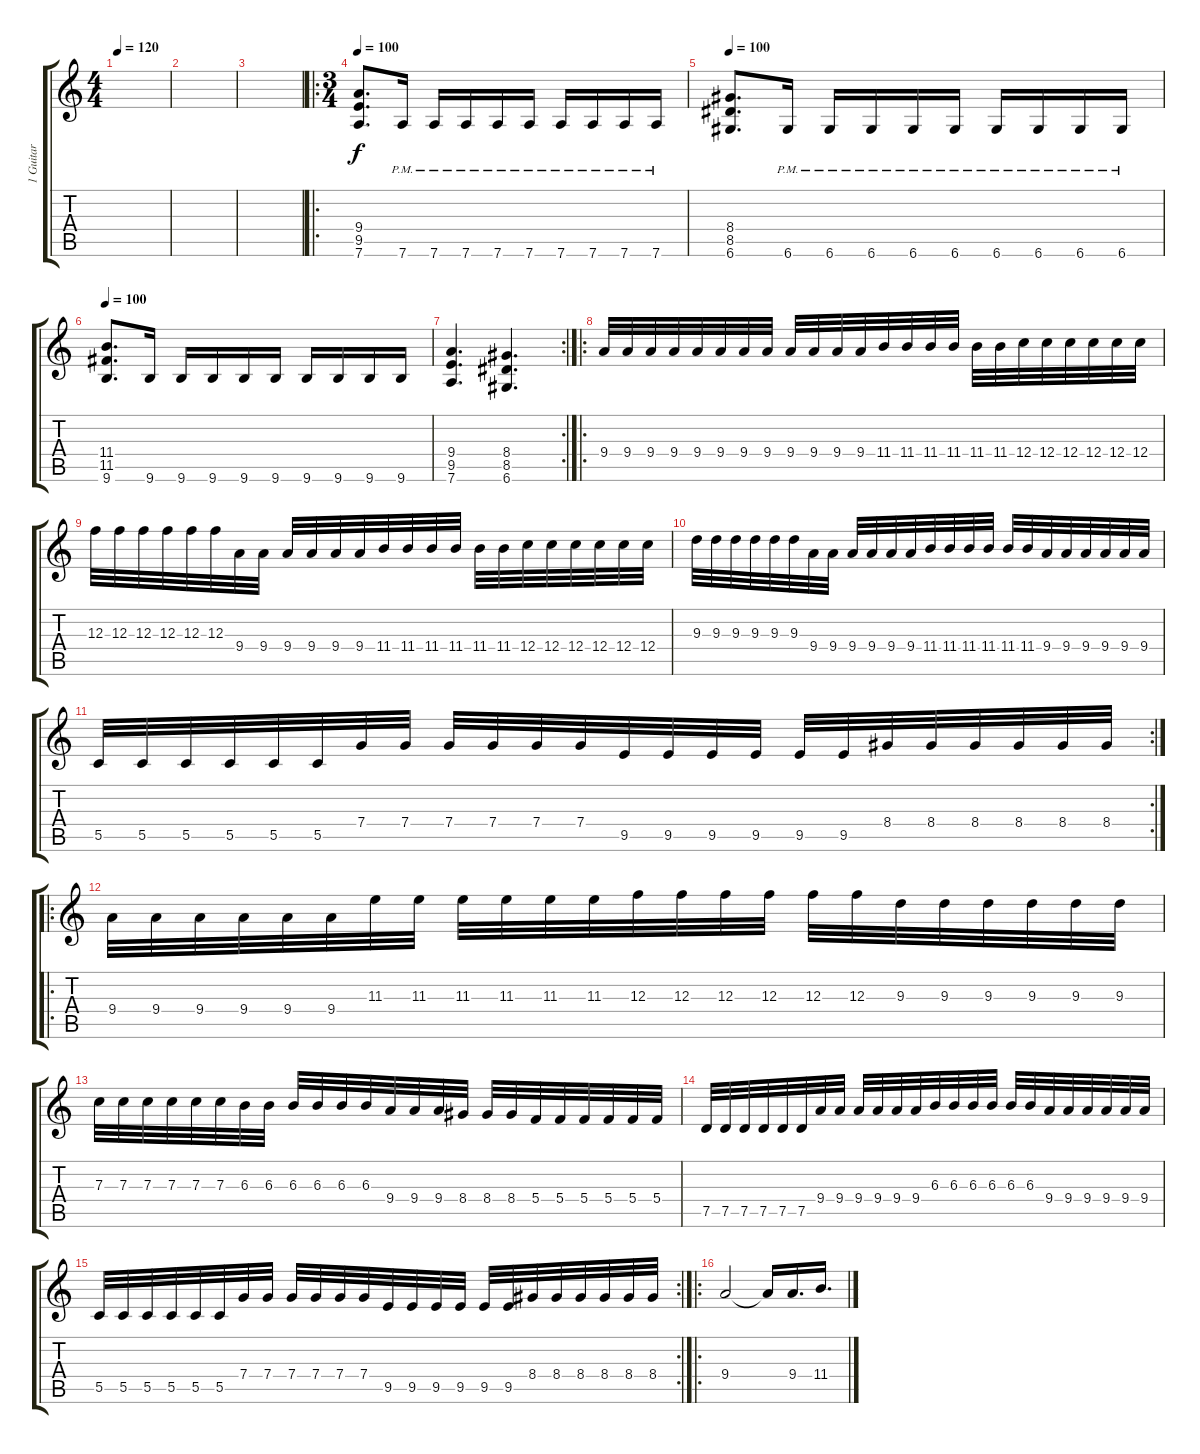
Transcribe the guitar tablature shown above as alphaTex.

\track ("1 Guitar" "1 Guitar") {instrument distortionguitar}
\staff {score tabs}
\tuning (D4 A3 F3 C3 G2 D2) {hide}
\ts (4 4)
\tempo 120
\clef g2
\ks c
|
|
|
\ro
\ts (3 4)
\tempo 100
(9.4 9.5 7.6).8{d} 7.6{pm}.16 7.6{pm}.16 7.6{pm}.16 7.6{pm}.16 7.6{pm}.16 7.6{pm}.16 7.6{pm}.16 7.6{pm}.16 7.6{pm}.16 |
\tempo 100
(8.4 8.5 6.6).8{d} 6.6{pm}.16 6.6{pm}.16 6.6{pm}.16 6.6{pm}.16 6.6{pm}.16 6.6{pm}.16 6.6{pm}.16 6.6{pm}.16 6.6{pm}.16 |
\tempo 100
(11.4 11.5 9.6).8{d} 9.6.16 9.6.16 9.6.16 9.6.16 9.6.16 9.6.16 9.6.16 9.6.16 9.6.16 |
\rc 2
(9.4 9.5 7.6).4{d} (8.4 8.5 6.6).4{d} |
\ro
9.4.32 9.4.32 9.4.32 9.4.32 9.4.32 9.4.32 9.4.32 9.4.32 9.4.32 9.4.32 9.4.32 9.4.32 11.4.32 11.4.32 11.4.32 11.4.32 11.4.32 11.4.32 12.4.32 12.4.32 12.4.32 12.4.32 12.4.32 12.4.32 |
12.3.32 12.3.32 12.3.32 12.3.32 12.3.32 12.3.32 9.4.32 9.4.32 9.4.32 9.4.32 9.4.32 9.4.32 11.4.32 11.4.32 11.4.32 11.4.32 11.4.32 11.4.32 12.4.32 12.4.32 12.4.32 12.4.32 12.4.32 12.4.32 |
9.3.32 9.3.32 9.3.32 9.3.32 9.3.32 9.3.32 9.4.32 9.4.32 9.4.32 9.4.32 9.4.32 9.4.32 11.4.32 11.4.32 11.4.32 11.4.32 11.4.32 11.4.32 9.4.32 9.4.32 9.4.32 9.4.32 9.4.32 9.4.32 |
\rc 2
5.5.32 5.5.32 5.5.32 5.5.32 5.5.32 5.5.32 7.4.32 7.4.32 7.4.32 7.4.32 7.4.32 7.4.32 9.5.32 9.5.32 9.5.32 9.5.32 9.5.32 9.5.32 8.4.32 8.4.32 8.4.32 8.4.32 8.4.32 8.4.32 |
\ro
9.4.32 9.4.32 9.4.32 9.4.32 9.4.32 9.4.32 11.3.32 11.3.32 11.3.32 11.3.32 11.3.32 11.3.32 12.3.32 12.3.32 12.3.32 12.3.32 12.3.32 12.3.32 9.3.32 9.3.32 9.3.32 9.3.32 9.3.32 9.3.32 |
7.3.32 7.3.32 7.3.32 7.3.32 7.3.32 7.3.32 6.3.32 6.3.32 6.3.32 6.3.32 6.3.32 6.3.32 9.4.32 9.4.32 9.4.32 8.4.32 8.4.32 8.4.32 5.4.32 5.4.32 5.4.32 5.4.32 5.4.32 5.4.32 |
7.5.32 7.5.32 7.5.32 7.5.32 7.5.32 7.5.32 9.4.32 9.4.32 9.4.32 9.4.32 9.4.32 9.4.32 6.3.32 6.3.32 6.3.32 6.3.32 6.3.32 6.3.32 9.4.32 9.4.32 9.4.32 9.4.32 9.4.32 9.4.32 |
\rc 2
5.5.32 5.5.32 5.5.32 5.5.32 5.5.32 5.5.32 7.4.32 7.4.32 7.4.32 7.4.32 7.4.32 7.4.32 9.5.32 9.5.32 9.5.32 9.5.32 9.5.32 9.5.32 8.4.32 8.4.32 8.4.32 8.4.32 8.4.32 8.4.32 |
\ro
9.4.2 9.4{t}.16 9.4.16{d} 11.4.16{d}
